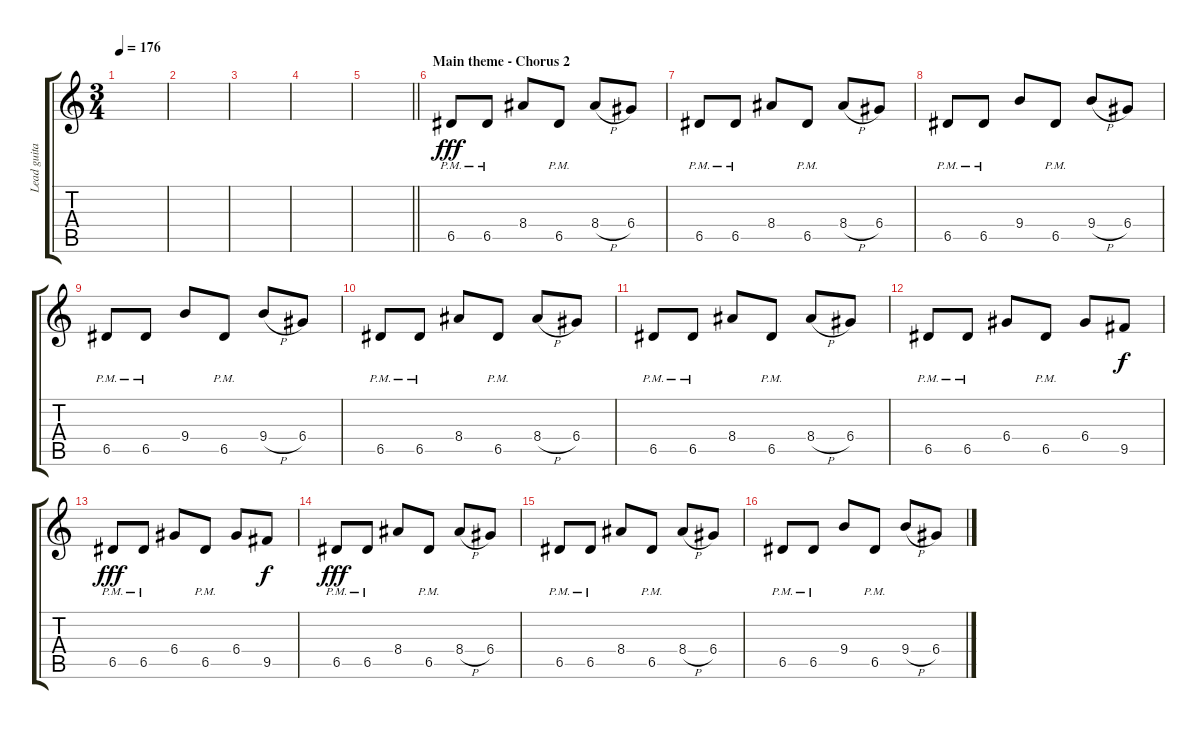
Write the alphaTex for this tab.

\track ("Lead guitar" "Lead guita") {instrument distortionguitar}
\staff {score tabs}
\tuning (E4 B3 G3 D3 A2 E2) {hide}
\ts (3 4)
\tempo 176
\clef g2
\ks c
|
|
|
|
\barLineRight lightlight
|
\section ("" "Main theme - Chorus 2")
6.5{pm}.8{dy fff} 6.5{pm}.8 8.4.8 6.5{pm}.8 8.4{h}.8 6.4.8 |
6.5{pm}.8 6.5{pm}.8 8.4.8 6.5{pm}.8 8.4{h}.8 6.4.8 |
6.5{pm}.8 6.5{pm}.8 9.4.8 6.5{pm}.8 9.4{h}.8 6.4.8 |
6.5{pm}.8 6.5{pm}.8 9.4.8 6.5{pm}.8 9.4{h}.8 6.4.8 |
6.5{pm}.8 6.5{pm}.8 8.4.8 6.5{pm}.8 8.4{h}.8 6.4.8 |
6.5{pm}.8 6.5{pm}.8 8.4.8 6.5{pm}.8 8.4{h}.8 6.4.8 |
6.5{pm}.8 6.5{pm}.8 6.4.8 6.5{pm}.8 6.4.8 9.5.8{dy f} |
6.5{pm}.8{dy fff} 6.5{pm}.8 6.4.8 6.5{pm}.8 6.4.8 9.5.8{dy f} |
6.5{pm}.8{dy fff} 6.5{pm}.8 8.4.8 6.5{pm}.8 8.4{h}.8 6.4.8 |
6.5{pm}.8 6.5{pm}.8 8.4.8 6.5{pm}.8 8.4{h}.8 6.4.8 |
6.5{pm}.8 6.5{pm}.8 9.4.8 6.5{pm}.8 9.4{h}.8 6.4.8
